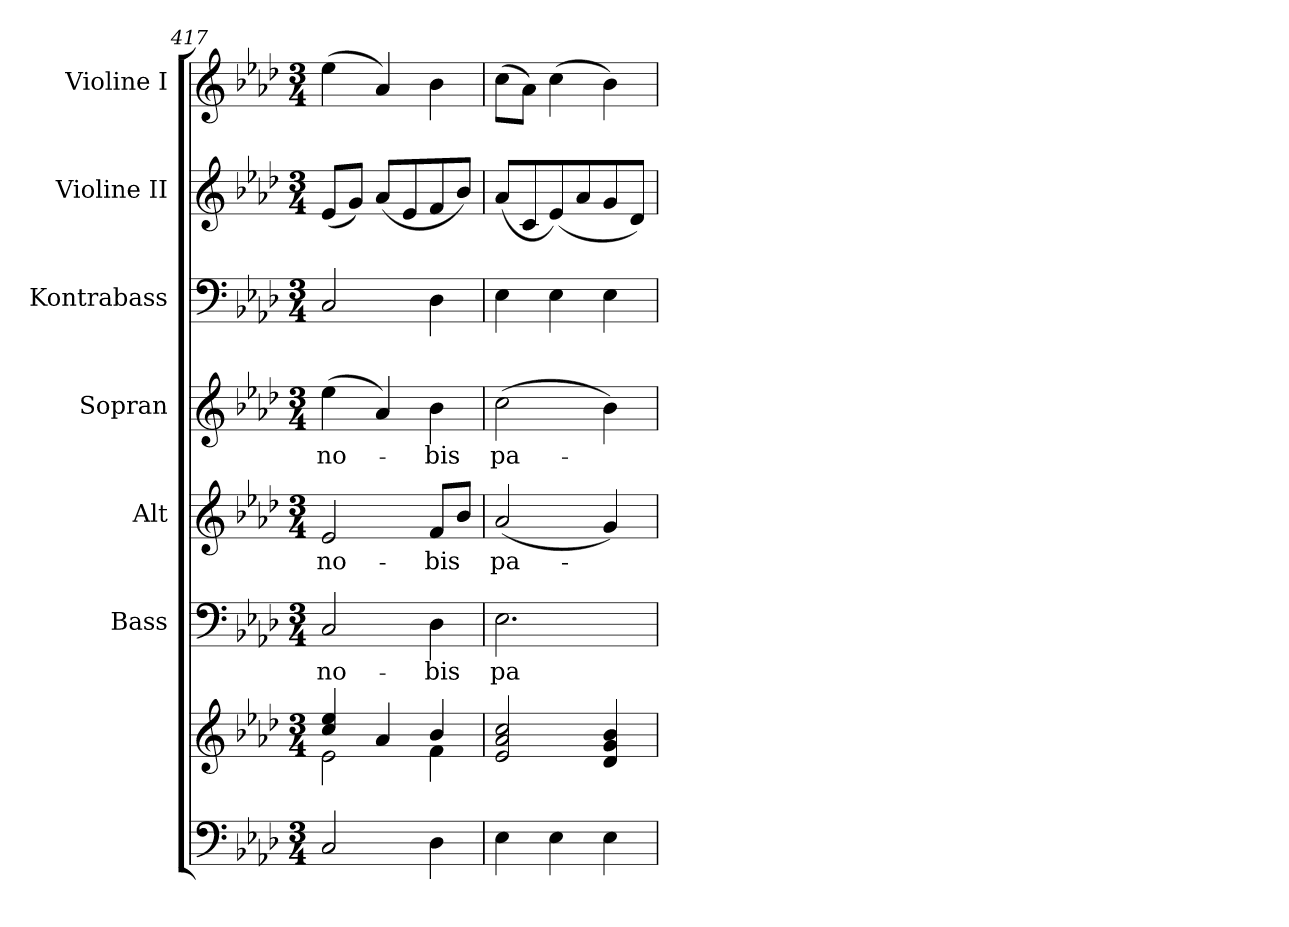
**kern	**kern	**kern	**text	**kern	**text	**kern	**text	**kern	**kern	**kern
*part7	*part7	*part6	*part6	*part5	*part5	*part4	*part4	*part3	*part2	*part1
*staff8	*staff7	*staff6	*staff6	*staff5	*staff5	*staff4	*staff4	*staff3	*staff2	*staff1
*	*	*I"Bass	*	*I"Alt	*	*I"Sopran	*	*I"Kontrabass	*I"Violine II	*I"Violine I
*	*	*I'B.	*	*I'A.	*	*I'S.	*	*I'Kb.	*I'Vl. II	*I'Vl. I
*clefF4	*clefG2	*clefF4	*	*clefG2	*	*clefG2	*	*clefF4	*clefG2	*clefG2
*	*	*	*	*	*	*	*	*ITrd7c12	*	*
*k[b-e-a-d-]	*k[b-e-a-d-]	*k[b-e-a-d-]	*	*k[b-e-a-d-]	*	*k[b-e-a-d-]	*	*k[b-e-a-d-]	*k[b-e-a-d-]	*k[b-e-a-d-]
*A-:	*A-:	*A-:	*	*A-:	*	*A-:	*	*A-:	*A-:	*A-:
*M3/4	*M3/4	*M3/4	*	*M3/4	*	*M3/4	*	*M3/4	*M3/4	*M3/4
=417	=417	=417	=417	=417	=417	=417	=417	=417	=417	=417
*	*^	*	*	*	*	*	*	*	*	*
!	!	!	!	!LO:LY:b	!	!LO:LY:b	!	!LO:LY:b	!	!	!
2C/	4cc/ 4ee-/	2e-\	2C/	no-	2e-/	no-	(>4ee-\	no-	2CC/	(<8e-/L	(>4ee-\
.	.	.	.	.	.	.	.	.	.	8g/J)	.
.	4a-/	.	.	.	.	.	4a-/)	.	.	(<8a-/L	4a-/)
.	.	.	.	.	.	.	.	.	.	8e-/	.
!	!	!	!	!LO:LY:b	!	!LO:LY:b	!	!LO:LY:b	!	!	!
4D-\	4b-/	4f\	4D-\	-bis	8f/L	-bis	4b-\	-bis	4DD-\	8f/	4b-\
.	.	.	.	.	8b-/J	.	.	.	.	8b-/J)	.
*	*v	*v	*	*	*	*	*	*	*	*	*
=418	=418	=418	=418	=418	=418	=418	=418	=418	=418	=418
!	!	!	!LO:LY:b	!	!LO:LY:b	!	!LO:LY:b	!	!	!
4E-\	2e-/ 2a-/ 2cc/	2.E-\	pa-	(<2a-/	pa-	(>2cc\	pa-	4EE-\	(<8a-/L	(>8cc\L
.	.	.	.	.	.	.	.	.	8c/	8a-\J)
4E-\	.	.	.	.	.	.	.	4EE-\	(<8e-/)	(>4cc\
.	.	.	.	.	.	.	.	.	8a-/	.
4E-\	4d-/ 4g/ 4b-/	.	.	4g/)	.	4b-\)	.	4EE-\	8g/	4b-\)
.	.	.	.	.	.	.	.	.	8d-/J)	.
=	=	=	=	=	=	=	=	=	=	=
*-	*-	*-	*-	*-	*-	*-	*-	*-	*-	*-
